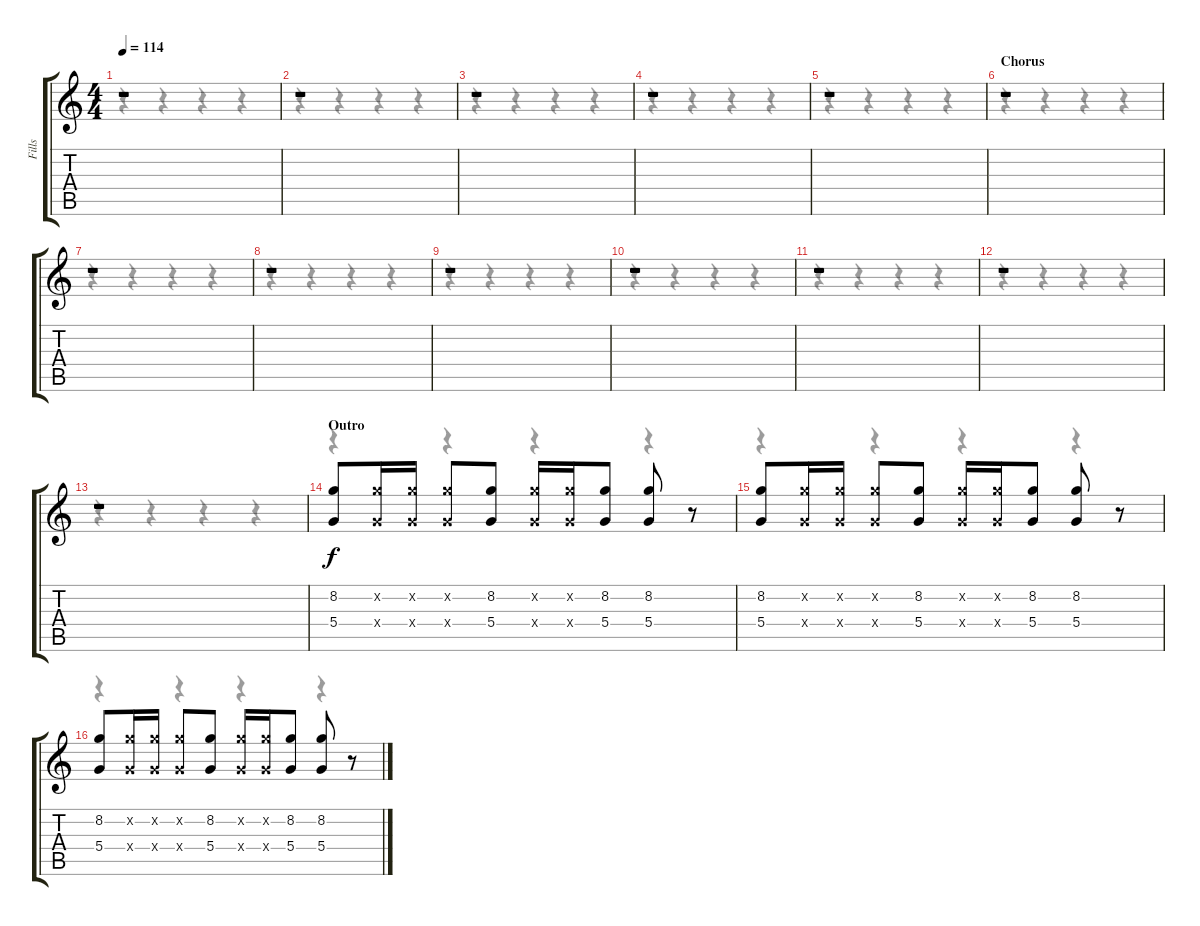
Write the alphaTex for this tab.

\track ("Fills" "Fills") {instrument electricguitarjazz}
\staff {score tabs}
\tuning (E4 B3 G3 D3 A2 E2) {hide}
\voice
\ts (4 4)
\tempo 114
\clef g2
\ks c
r.1{dy f} |
r.1 |
r.1 |
r.1 |
r.1 |
\section ("" "Chorus")
r.1 |
r.1 |
r.1 |
r.1 |
r.1 |
r.1 |
r.1 |
r.1 |
\section ("" "Outro")
(8.2 5.4).8 (8.2{x} 5.4{x}).16 (8.2{x} 5.4{x}).16 (8.2{x} 5.4{x}).8 (8.2 5.4).8 (8.2{x} 5.4{x}).16 (8.2{x} 5.4{x}).16 (8.2 5.4).8 (8.2 5.4).8 r.8 |
(8.2 5.4).8 (8.2{x} 5.4{x}).16 (8.2{x} 5.4{x}).16 (8.2{x} 5.4{x}).8 (8.2 5.4).8 (8.2{x} 5.4{x}).16 (8.2{x} 5.4{x}).16 (8.2 5.4).8 (8.2 5.4).8 r.8 |
(8.2 5.4).8 (8.2{x} 5.4{x}).16 (8.2{x} 5.4{x}).16 (8.2{x} 5.4{x}).8 (8.2 5.4).8 (8.2{x} 5.4{x}).16 (8.2{x} 5.4{x}).16 (8.2 5.4).8 (8.2 5.4).8 r.8
\voice
\clef g2
\ottava regular
\simile none
\ks c
r.4{dy f} r.4 r.4 r.4 |
r.4 r.4 r.4 r.4 |
r.4 r.4 r.4 r.4 |
r.4 r.4 r.4 r.4 |
r.4 r.4 r.4 r.4 |
r.4 r.4 r.4 r.4 |
r.4 r.4 r.4 r.4 |
r.4 r.4 r.4 r.4 |
r.4 r.4 r.4 r.4 |
r.4 r.4 r.4 r.4 |
r.4 r.4 r.4 r.4 |
r.4 r.4 r.4 r.4 |
r.4 r.4 r.4 r.4 |
r.4 r.4 r.4 r.4 |
r.4 r.4 r.4 r.4 |
r.4 r.4 r.4 r.4
